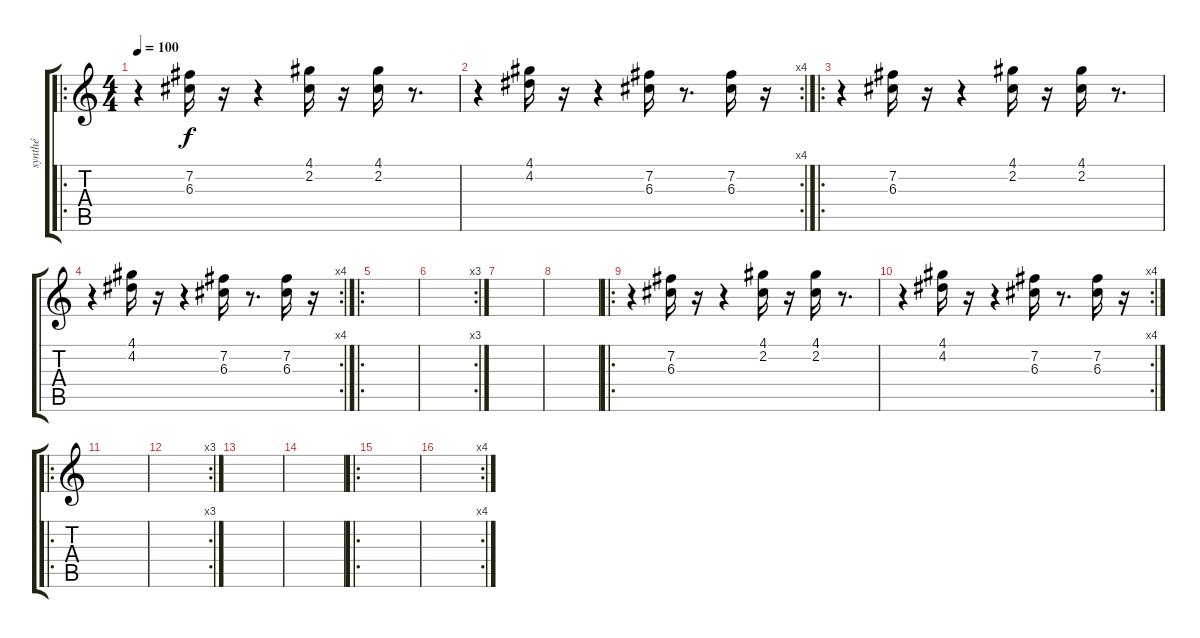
\track ("synthé" "synthé") {instrument distortionguitar}
\staff {score tabs}
\tuning (E4 B3 G3 D3 A2 E2) {hide}
\ro
\ts (4 4)
\tempo 100
\clef g2
\ks c
r.4{dy f instrument distortionguitar} (7.2 6.3).16 r.16 r.4 (4.1 2.2).16 r.16 (4.1 2.2).16 r.8{d} |
\rc 4
r.4 (4.1 4.2).16 r.16 r.4 (7.2 6.3).16 r.8{d} (7.2 6.3).16 r.16 |
\ro
r.4 (7.2 6.3).16 r.16 r.4 (4.1 2.2).16 r.16 (4.1 2.2).16 r.8{d} |
\rc 4
r.4 (4.1 4.2).16 r.16 r.4 (7.2 6.3).16 r.8{d} (7.2 6.3).16 r.16 |
\ro
|
\rc 3
|
|
|
\ro
r.4 (7.2 6.3).16 r.16 r.4 (4.1 2.2).16 r.16 (4.1 2.2).16 r.8{d} |
\rc 4
r.4 (4.1 4.2).16 r.16 r.4 (7.2 6.3).16 r.8{d} (7.2 6.3).16 r.16 |
\ro
|
\rc 3
|
|
|
\ro
|
\rc 4
